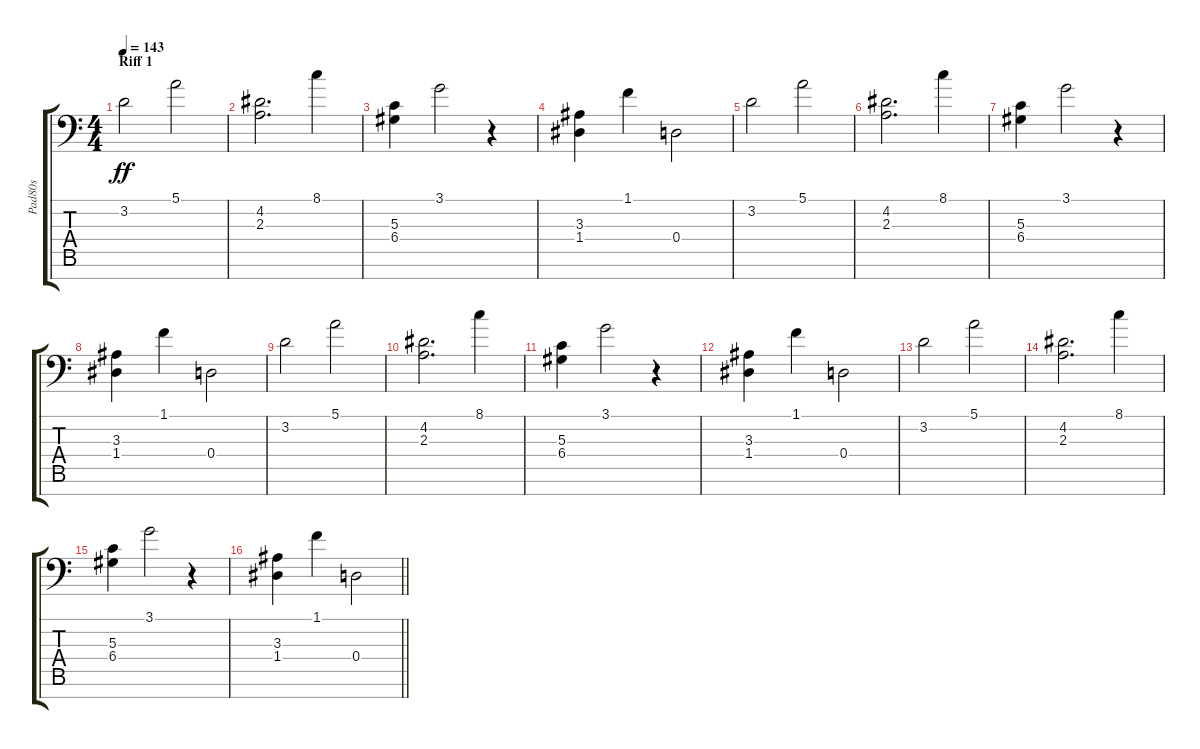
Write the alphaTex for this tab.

\track ("Pad80s" "Pad80s") {instrument pad7halo}
\staff {score tabs}
\tuning (E4 B3 G3 D3 A2 E2 C-1) {hide}
\ts (4 4)
\section ("" "Riff 1")
\tempo 143
\clef f4
\ks c
3.2.2{dy ff} 5.1.2 |
(4.2 2.3).2{d} 8.1.4 |
(5.3 6.4).4 3.1.2 r.4 |
(3.3 1.4).4 1.1.4 0.4.2 |
3.2.2 5.1.2 |
(4.2 2.3).2{d} 8.1.4 |
(5.3 6.4).4 3.1.2 r.4 |
(3.3 1.4).4 1.1.4 0.4.2 |
3.2.2 5.1.2 |
(4.2 2.3).2{d} 8.1.4 |
(5.3 6.4).4 3.1.2 r.4 |
(3.3 1.4).4 1.1.4 0.4.2 |
3.2.2 5.1.2 |
(4.2 2.3).2{d} 8.1.4 |
(5.3 6.4).4 3.1.2 r.4 |
\barLineRight lightlight
(3.3 1.4).4 1.1.4 0.4.2
